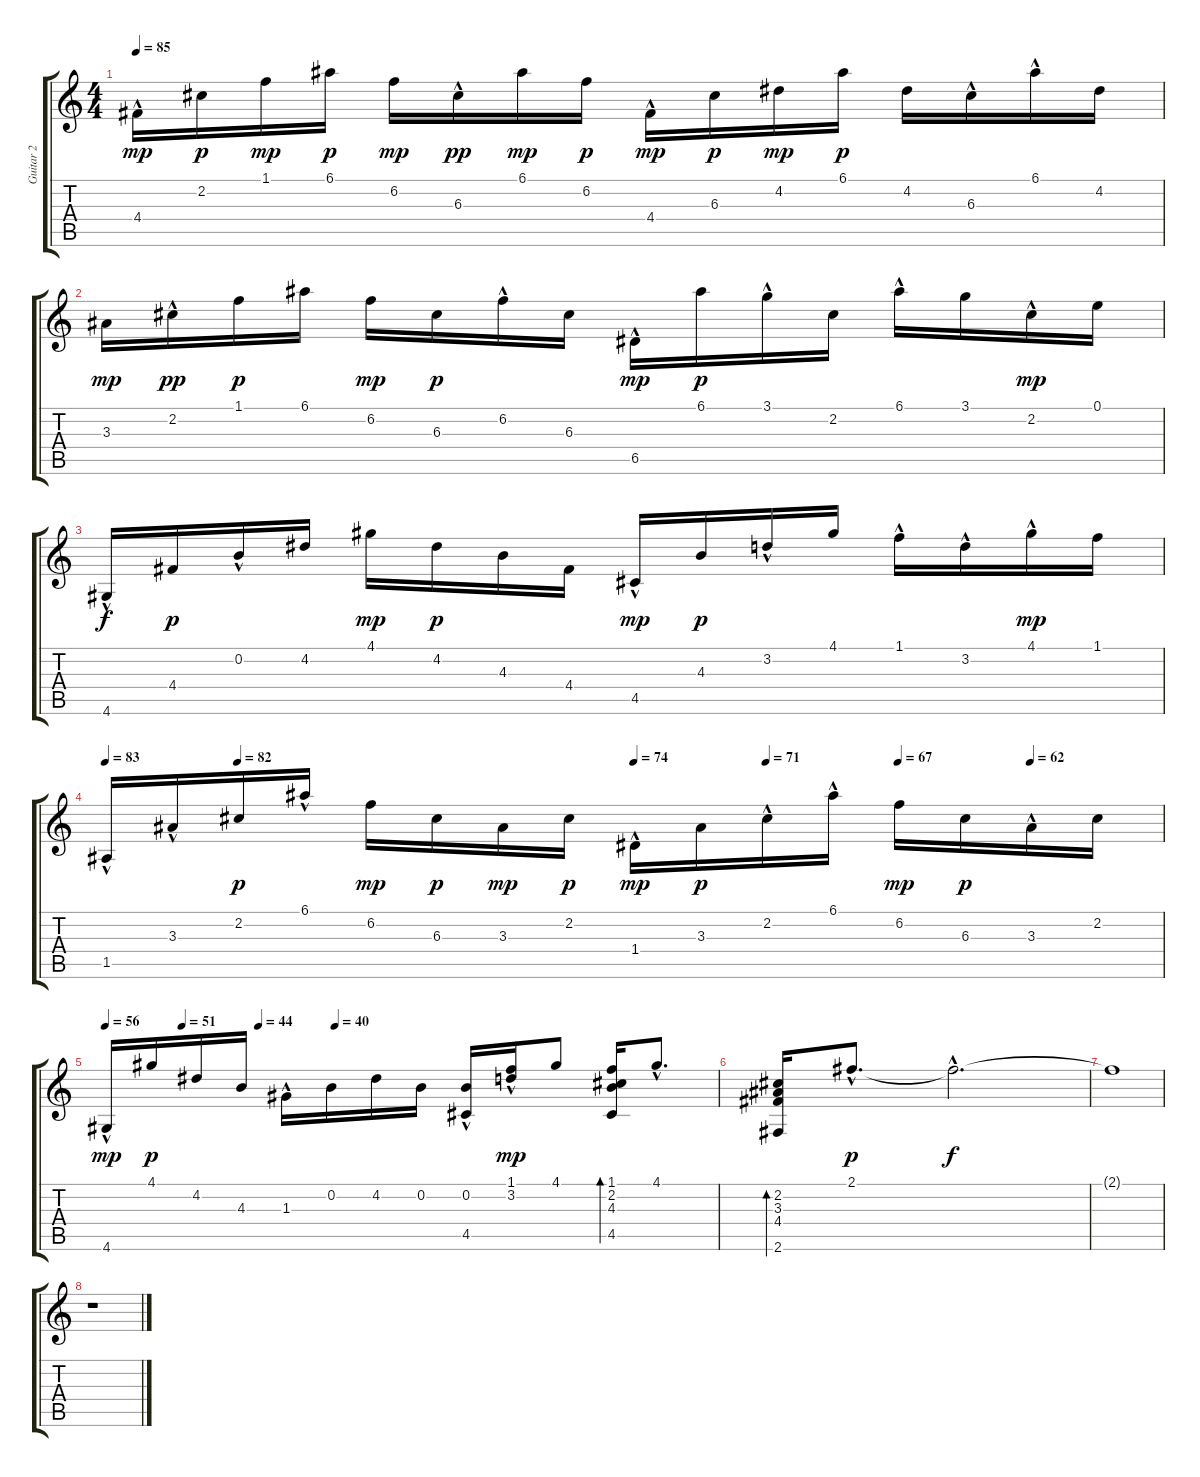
\track ("Guitar 2" "Guitar 2") {instrument acousticguitarsteel}
\staff {score tabs}
\tuning (E4 B3 G3 D3 A2 E2) {hide}
\ts (4 4)
\tempo 85
\clef g2
\ks c
4.4{hac}.16{dy mp} 2.2.16{dy p} 1.1.16{dy mp} 6.1.16{dy p} 6.2.16{dy mp} 6.3{hac}.16{dy pp} 6.1.16{dy mp} 6.2.16{dy p} 4.4{hac}.16{dy mp} 6.3.16{dy p} 4.2.16{dy mp} 6.1.16{dy p} 4.2.16 6.3{hac}.16 6.1{hac}.16 4.2.16 |
3.3.16{dy mp} 2.2{hac}.16{dy pp} 1.1.16{dy p} 6.1.16 6.2.16{dy mp} 6.3.16{dy p} 6.2{hac}.16 6.3.16 6.5{hac}.16{dy mp} 6.1.16{dy p} 3.1{hac}.16 2.2.16 6.1{hac}.16 3.1.16 2.2{hac}.16{dy mp} 0.1.16 |
4.6{hac}.16{dy f} 4.4.16{dy p} 0.2{hac}.16 4.2.16 4.1.16{dy mp} 4.2.16{dy p} 4.3.16 4.4.16 4.5{hac}.16{dy mp} 4.3.16{dy p} 3.2{hac}.16 4.1.16 1.1{hac}.16 3.2{hac}.16 4.1{hac}.16{dy mp} 1.1.16 |
\tempo 83
\tempo (82 0.125)
\tempo (74 0.5)
\tempo (71 0.625)
\tempo (67 0.75)
\tempo (62 0.875)
1.5{hac}.16 3.3{hac}.16 2.2.16{dy p} 6.1{hac}.16 6.2.16{dy mp} 6.3.16{dy p} 3.3.16{dy mp} 2.2.16{dy p} 1.4{hac}.16{dy mp} 3.3.16{dy p} 2.2{hac}.16 6.1{hac}.16 6.2.16{dy mp} 6.3.16{dy p} 3.3{hac}.16 2.2.16 |
\tempo 56
\tempo (51 0.125)
\tempo (44 0.25)
\tempo (40 0.375)
4.6{hac}.16{dy mp} 4.1.16{dy p} 4.2.16 4.3.16 1.3{hac}.16 0.2.16 4.2.16 0.2.16 (0.2{hac} 4.5{hac}).16 (1.1{hac} 3.2{hac}).16{dy mp} 4.1.8 (1.1 2.2 4.3 4.5).16{bd 480} 4.1{hac}.8{d} |
(2.2 3.3 4.4 2.6).16{bd 480} 2.1{hac}.8{d dy p} 2.1{hac t}.2{d dy f} |
2.1{t}.1 |
r.1
